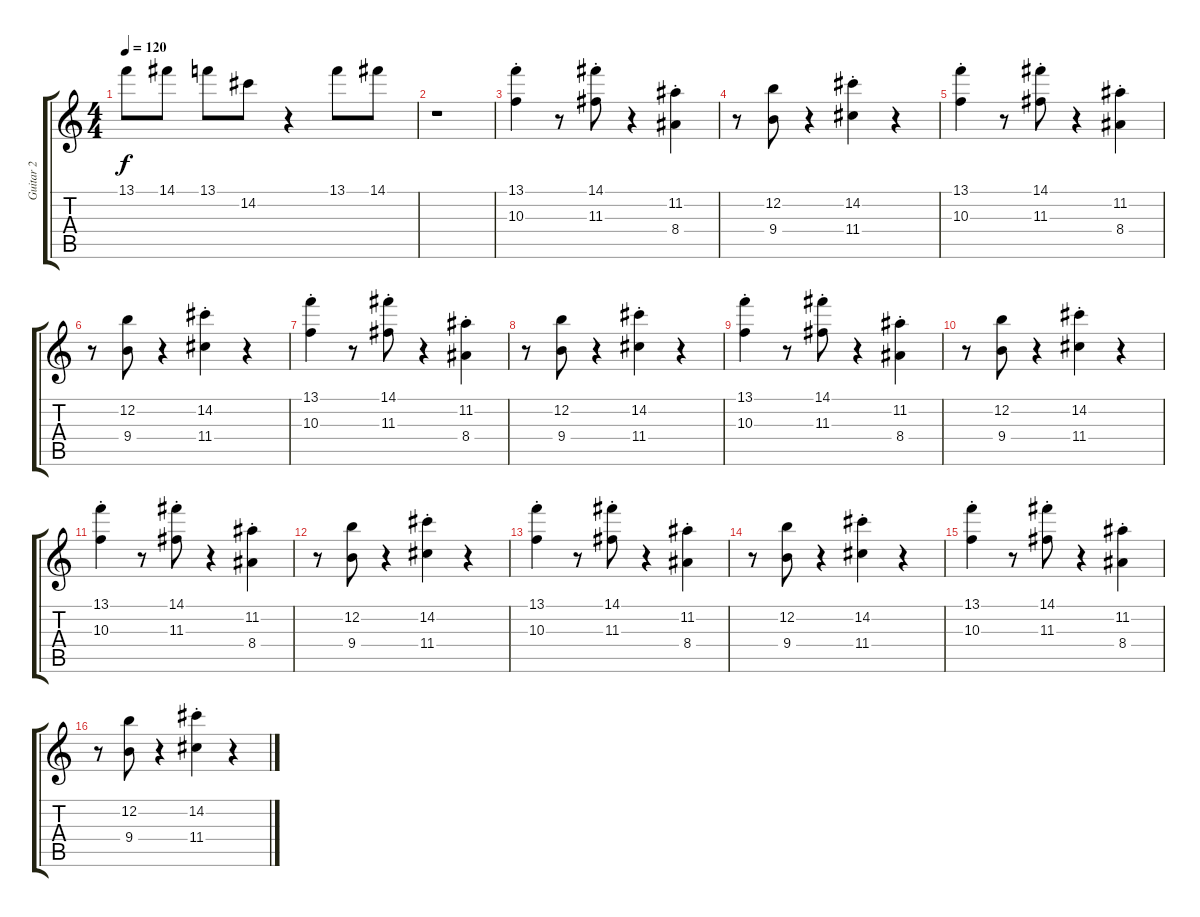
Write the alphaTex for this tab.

\track ("Guitar 2" "Guitar 2") {instrument electricguitarclean}
\staff {score tabs}
\tuning (E4 B3 G3 D3 A2 E2) {hide}
\ts (4 4)
\tempo 120
\clef g2
\ks c
13.1.8{dy f} 14.1.8 13.1.8 14.2.8 r.4 13.1.8 14.1.8 |
r.1 |
(13.1{st} 10.3{st}).4 r.8 (14.1{st} 11.3{st}).8 r.4 (11.2{st} 8.4{st}).4 |
r.8 (12.2 9.4).8 r.4 (14.2{st} 11.4{st}).4 r.4 |
(13.1{st} 10.3{st}).4 r.8 (14.1{st} 11.3{st}).8 r.4 (11.2{st} 8.4{st}).4 |
r.8 (12.2 9.4).8 r.4 (14.2{st} 11.4{st}).4 r.4 |
(13.1{st} 10.3{st}).4 r.8 (14.1{st} 11.3{st}).8 r.4 (11.2{st} 8.4{st}).4 |
r.8 (12.2 9.4).8 r.4 (14.2{st} 11.4{st}).4 r.4 |
(13.1{st} 10.3{st}).4 r.8 (14.1{st} 11.3{st}).8 r.4 (11.2{st} 8.4{st}).4 |
r.8 (12.2 9.4).8 r.4 (14.2{st} 11.4{st}).4 r.4 |
(13.1{st} 10.3{st}).4 r.8 (14.1{st} 11.3{st}).8 r.4 (11.2{st} 8.4{st}).4 |
r.8 (12.2 9.4).8 r.4 (14.2{st} 11.4{st}).4 r.4 |
(13.1{st} 10.3{st}).4 r.8 (14.1{st} 11.3{st}).8 r.4 (11.2{st} 8.4{st}).4 |
r.8 (12.2 9.4).8 r.4 (14.2{st} 11.4{st}).4 r.4 |
(13.1{st} 10.3{st}).4 r.8 (14.1{st} 11.3{st}).8 r.4 (11.2{st} 8.4{st}).4 |
r.8 (12.2 9.4).8 r.4 (14.2{st} 11.4{st}).4 r.4
